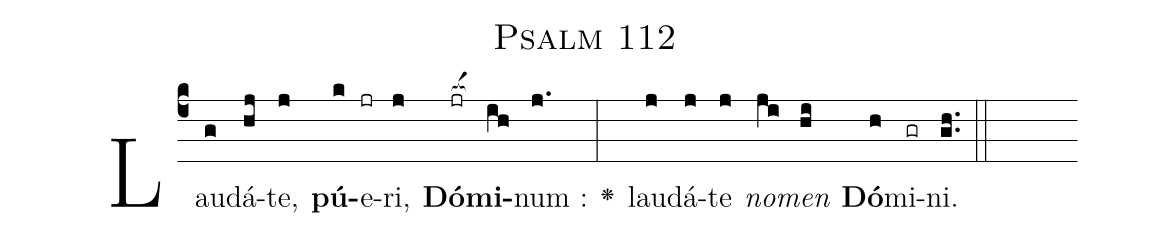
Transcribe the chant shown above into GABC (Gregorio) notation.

name: Psalm 112;
%%
% The syntax in this part is called gabc. Please refer to http://home.gna.org/gregorio/gabc/#basis

(c4)Lau(g)dá(hj)te,(j) <b>pú</b>(k)e(jr)ri,(j) <b>Dó</b>(jr[ocba:1{])<b>mi</b>(ih[ocba:0}])num :(j.) <v>\greheightstar</v>(:) lau(j)dá(j)te(j) <i>no</i>(ji)<i>men</i>(hi) <b>Dó</b>(h)mi(gr)ni.(gh..) (::)


%E(j) u(j) o(ji) u(hi) a(h) e.(gh..) (::)
